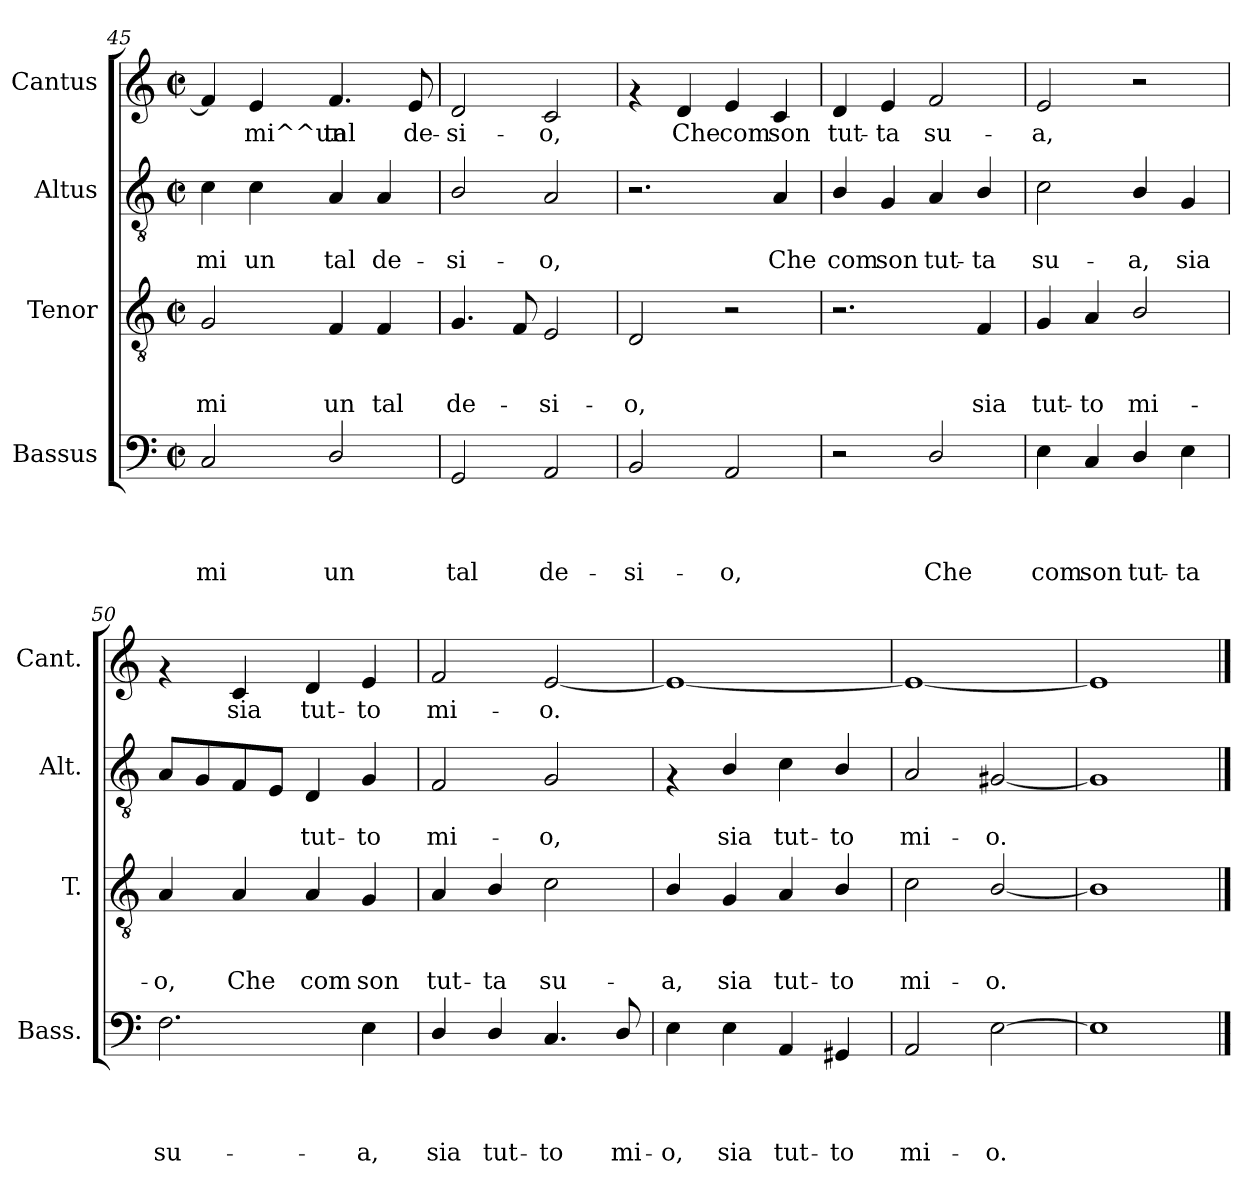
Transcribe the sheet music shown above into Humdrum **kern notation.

**kern	**text	**text	**text	**text	**kern	**text	**text	**text	**kern	**text	**text	**kern	**text
*part4	*part4	*part4	*part4	*part4	*part3	*part3	*part3	*part3	*part2	*part2	*part2	*part1	*part1
*staff4	*staff4	*staff4	*staff4	*staff4	*staff3	*staff3	*staff3	*staff3	*staff2	*staff2	*staff2	*staff1	*staff1
*I"Bassus	*	*	*	*	*I"Tenor	*	*	*	*I"Altus	*	*	*I"Cantus	*
*I'Bass.	*	*	*	*	*I'T.	*	*	*	*I'Alt.	*	*	*I'Cant.	*
!!LO:LB:g=z
*clefF4	*	*	*	*	*clefGv2	*	*	*	*clefGv2	*	*	*clefG2	*
*k[]	*	*	*	*	*k[]	*	*	*	*k[]	*	*	*k[]	*
*C:	*	*	*	*	*C:	*	*	*	*C:	*	*	*C:	*
*M2/2	*	*	*	*	*M2/2	*	*	*	*M2/2	*	*	*M2/2	*
*met(c|)	*	*	*	*	*met(c|)	*	*	*	*met(c|)	*	*	*met(c|)	*
=45	=45	=45	=45	=45	=45	=45	=45	=45	=45	=45	=45	=45	=45
!	!	!	!	!LO:LY:b	!	!	!	!LO:LY:b	!	!	!LO:LY:b	!	!
2C/	.	.	.	-mi	2G/	.	.	-mi	4c\	.	-mi	4f/]	.
!	!	!	!	!	!	!	!	!	!	!	!LO:LY:b	!	!LO:LY:b
.	.	.	.	.	.	.	.	.	4c\	.	un	4e/	-mi^^un
!	!	!	!	!LO:LY:b	!	!	!	!LO:LY:b	!	!	!LO:LY:b	!	!LO:LY:b
2D/	.	.	.	un	4F/	.	.	un	4A/	.	tal	4.f/	tal
!	!	!	!	!	!	!	!	!LO:LY:b	!	!	!LO:LY:b	!	!
.	.	.	.	.	4F/	.	.	tal	4A/	.	de-	.	.
!	!	!	!	!	!	!	!	!	!	!	!	!	!LO:LY:b
.	.	.	.	.	.	.	.	.	.	.	.	8e/	de-
=46	=46	=46	=46	=46	=46	=46	=46	=46	=46	=46	=46	=46	=46
!	!	!	!	!LO:LY:b	!	!	!	!LO:LY:b	!	!	!LO:LY:b	!	!LO:LY:b
2GG/	.	.	.	tal	4.G/	.	.	de-	2B/	.	-si-	2d/	-si-
.	.	.	.	.	8F/	.	.	.	.	.	.	.	.
!	!	!	!	!LO:LY:b	!	!	!	!LO:LY:b	!	!	!LO:LY:b	!	!LO:LY:b
2AA/	.	.	.	de-	2E/	.	.	-si-	2A/	.	-o,	2c/	-o,
=47	=47	=47	=47	=47	=47	=47	=47	=47	=47	=47	=47	=47	=47
!	!	!	!	!LO:LY:b	!	!	!	!LO:LY:b	!	!	!	!	!
2BB/	.	.	.	-si-	2D/	.	.	-o,	2.r	.	.	4rf	.
!	!	!	!	!	!	!	!	!	!	!	!	!	!LO:LY:b
.	.	.	.	.	.	.	.	.	.	.	.	4d/	Che
!	!	!	!	!LO:LY:b	!	!	!	!	!	!	!	!	!LO:LY:b
2AA/	.	.	.	-o,	2r	.	.	.	.	.	.	4e/	com
!	!	!	!	!	!	!	!	!	!	!	!LO:LY:b	!	!LO:LY:b
.	.	.	.	.	.	.	.	.	4A/	.	Che	4c/	son
=48	=48	=48	=48	=48	=48	=48	=48	=48	=48	=48	=48	=48	=48
!	!	!	!	!	!	!	!	!	!	!	!LO:LY:b	!	!LO:LY:b
2r	.	.	.	.	2.r	.	.	.	4B/	.	com	4d/	tut-
!	!	!	!	!	!	!	!	!	!	!	!LO:LY:b	!	!LO:LY:b
.	.	.	.	.	.	.	.	.	4G/	.	son	4e/	-ta
!	!	!	!	!LO:LY:b	!	!	!	!	!	!	!LO:LY:b	!	!LO:LY:b
2D/	.	.	.	Che	.	.	.	.	4A/	.	tut-	2f/	su-
!	!	!	!	!	!	!	!	!LO:LY:b	!	!	!LO:LY:b	!	!
.	.	.	.	.	4F/	.	.	sia	4B/	.	-ta	.	.
=49	=49	=49	=49	=49	=49	=49	=49	=49	=49	=49	=49	=49	=49
!	!	!	!	!LO:LY:b	!	!	!	!LO:LY:b	!	!	!LO:LY:b	!	!LO:LY:b
4E\	.	.	.	com	4G/	.	.	tut-	2c\	.	su-	2e/	-a,
!	!	!	!	!LO:LY:b	!	!	!	!LO:LY:b	!	!	!	!	!
4C/	.	.	.	son	4A/	.	.	-to	.	.	.	.	.
!	!	!	!	!LO:LY:b	!	!	!	!LO:LY:b	!	!	!LO:LY:b	!	!
4D/	.	.	.	tut-	2B/	.	.	mi-	4B/	.	-a,	2r	.
!	!	!	!	!LO:LY:b	!	!	!	!	!	!	!LO:LY:b	!	!
4E\	.	.	.	-ta	.	.	.	.	4G/	.	sia	.	.
!!LO:PB:g=z
=50	=50	=50	=50	=50	=50	=50	=50	=50	=50	=50	=50	=50	=50
!	!	!	!	!LO:LY:b	!	!	!	!LO:LY:b	!	!	!	!	!
2.F\	.	.	.	su-	4A/	.	.	-o,	8A/L	.	.	4rf	.
.	.	.	.	.	.	.	.	.	8G/	.	.	.	.
!	!	!	!	!	!	!	!	!LO:LY:b	!	!	!	!	!LO:LY:b
.	.	.	.	.	4A/	.	.	Che	8F/	.	.	4c/	sia
.	.	.	.	.	.	.	.	.	8E/J	.	.	.	.
!	!	!	!	!	!	!	!	!LO:LY:b	!	!	!LO:LY:b	!	!LO:LY:b
.	.	.	.	.	4A/	.	.	com	4D/	.	tut-	4d/	tut-
!	!	!	!	!LO:LY:b	!	!	!	!LO:LY:b	!	!	!LO:LY:b	!	!LO:LY:b
4E\	.	.	.	-a,	4G/	.	.	son	4G/	.	-to	4e/	-to
=51	=51	=51	=51	=51	=51	=51	=51	=51	=51	=51	=51	=51	=51
!	!	!	!	!LO:LY:b	!	!	!	!LO:LY:b	!	!	!LO:LY:b	!	!LO:LY:b
4D/	.	.	.	sia	4A/	.	.	tut-	2F/	.	mi-	2f/	mi-
!	!	!	!	!LO:LY:b	!	!	!	!LO:LY:b	!	!	!	!	!
4D/	.	.	.	tut-	4B/	.	.	-ta	.	.	.	.	.
!	!	!	!	!LO:LY:b	!	!	!	!LO:LY:b	!	!	!LO:LY:b	!	!LO:LY:b
4.C/	.	.	.	-to	2c\	.	.	su-	2G/	.	-o,	[<2e/	-o.
!	!	!	!	!LO:LY:b	!	!	!	!	!	!	!	!	!
8D/	.	.	.	mi-	.	.	.	.	.	.	.	.	.
=52	=52	=52	=52	=52	=52	=52	=52	=52	=52	=52	=52	=52	=52
!	!	!	!	!LO:LY:b	!	!	!	!LO:LY:b	!	!	!	!	!
4E\	.	.	.	-o,	4B/	.	.	-a,	4rF	.	.	1e_	.
!	!	!	!	!LO:LY:b	!	!	!	!LO:LY:b	!	!	!LO:LY:b	!	!
4E\	.	.	.	sia	4G/	.	.	sia	4B/	.	sia	.	.
!	!	!	!	!LO:LY:b	!	!	!	!LO:LY:b	!	!	!LO:LY:b	!	!
4AA/	.	.	.	tut-	4A/	.	.	tut-	4c\	.	tut-	.	.
!	!	!	!	!LO:LY:b	!	!	!	!LO:LY:b	!	!	!LO:LY:b	!	!
4GG#X/	.	.	.	-to	4B/	.	.	-to	4B/	.	-to	.	.
=53	=53	=53	=53	=53	=53	=53	=53	=53	=53	=53	=53	=53	=53
!	!	!	!	!LO:LY:b	!	!	!	!LO:LY:b	!	!	!LO:LY:b	!	!
2AA/	.	.	.	mi-	2c\	.	.	mi-	2A/	.	mi-	1e_	.
!	!	!	!	!LO:LY:b	!	!	!	!LO:LY:b	!	!	!LO:LY:b	!	!
[>2E\	.	.	.	-o.	[<2B/	.	.	-o.	[<2G#X/	.	-o.	.	.
=54	=54	=54	=54	=54	=54	=54	=54	=54	=54	=54	=54	=54	=54
1E]	.	.	.	.	1B]	.	.	.	1G#]	.	.	1e]	.
==	==	==	==	==	==	==	==	==	==	==	==	==	==
*-	*-	*-	*-	*-	*-	*-	*-	*-	*-	*-	*-	*-	*-
